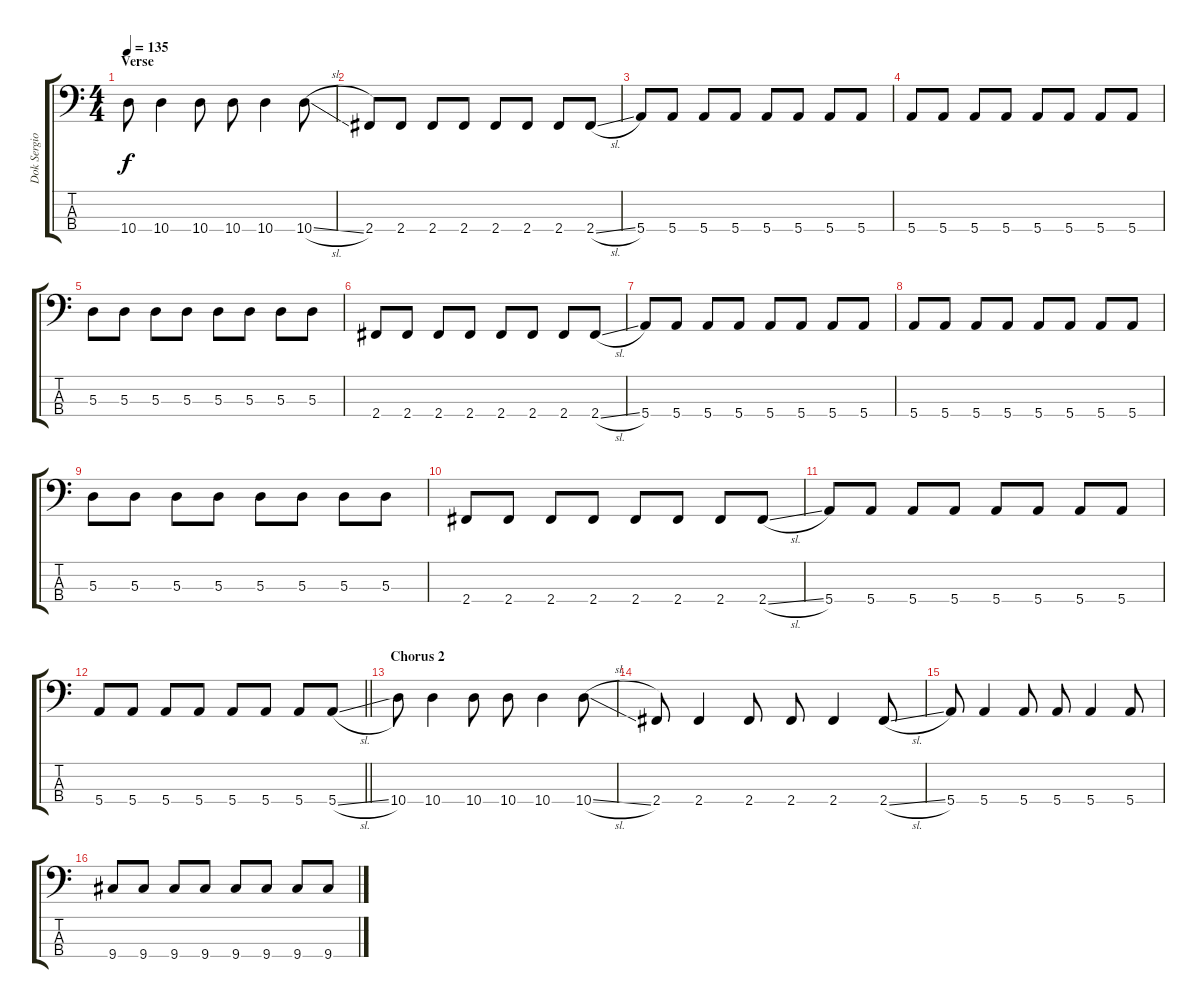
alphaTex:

\track ("Dok Sergio" "Dok Sergio") {instrument electricbassfinger}
\staff {score tabs}
\tuning (G2 D2 A1 E1) {hide}
\ts (4 4)
\section ("" "Verse")
\tempo 135
\clef f4
\ks c
10.4.8{dy f} 10.4.4 10.4.8 10.4.8 10.4.4 10.4{sl}.8 |
2.4.8 2.4.8 2.4.8 2.4.8 2.4.8 2.4.8 2.4.8 2.4{sl}.8 |
5.4.8 5.4.8 5.4.8 5.4.8 5.4.8 5.4.8 5.4.8 5.4.8 |
5.4.8 5.4.8 5.4.8 5.4.8 5.4.8 5.4.8 5.4.8 5.4.8 |
5.3.8 5.3.8 5.3.8 5.3.8 5.3.8 5.3.8 5.3.8 5.3.8 |
2.4.8 2.4.8 2.4.8 2.4.8 2.4.8 2.4.8 2.4.8 2.4{sl}.8 |
5.4.8 5.4.8 5.4.8 5.4.8 5.4.8 5.4.8 5.4.8 5.4.8 |
5.4.8 5.4.8 5.4.8 5.4.8 5.4.8 5.4.8 5.4.8 5.4.8 |
5.3.8 5.3.8 5.3.8 5.3.8 5.3.8 5.3.8 5.3.8 5.3.8 |
2.4.8 2.4.8 2.4.8 2.4.8 2.4.8 2.4.8 2.4.8 2.4{sl}.8 |
5.4.8 5.4.8 5.4.8 5.4.8 5.4.8 5.4.8 5.4.8 5.4.8 |
\barLineRight lightlight
5.4.8 5.4.8 5.4.8 5.4.8 5.4.8 5.4.8 5.4.8 5.4{sl}.8 |
\section ("" "Chorus 2")
10.4.8 10.4.4 10.4.8 10.4.8 10.4.4 10.4{sl}.8 |
2.4.8 2.4.4 2.4.8 2.4.8 2.4.4 2.4{sl}.8 |
5.4.8 5.4.4 5.4.8 5.4.8 5.4.4 5.4.8 |
9.4.8 9.4.8 9.4.8 9.4.8 9.4.8 9.4.8 9.4.8 9.4.8
